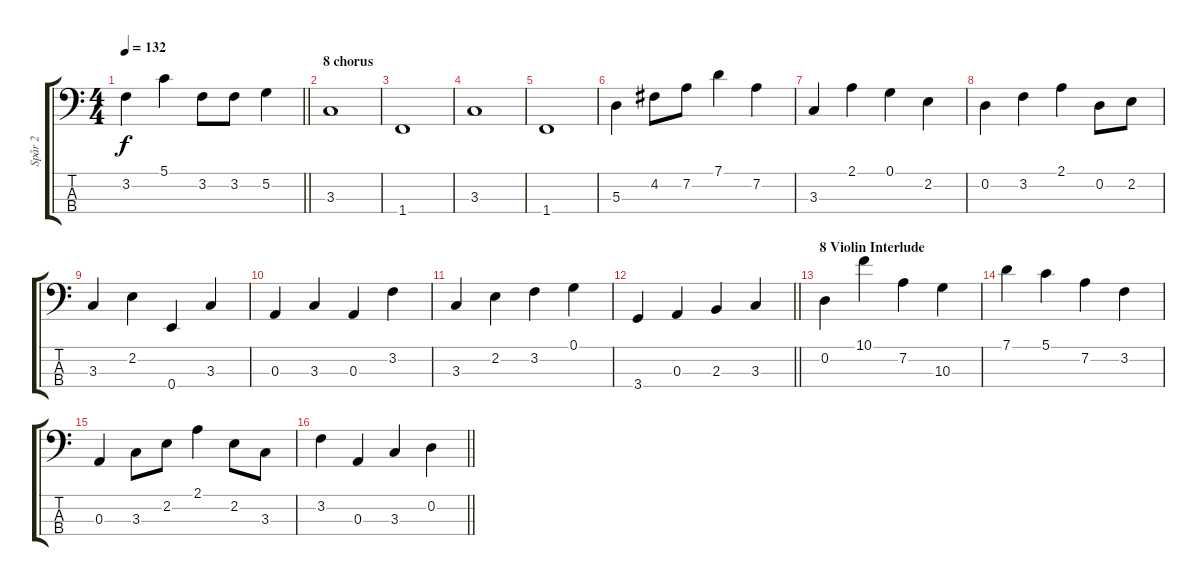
\track ("Spår 2" "Spår 2") {instrument electricbassfinger}
\staff {score tabs}
\tuning (G2 D2 A1 E1) {hide}
\ts (4 4)
\tempo 132
\clef f4
\barLineRight lightlight
\ks c
3.2.4{dy f} 5.1.4 3.2.8 3.2.8 5.2.4 |
\section ("" "8 chorus")
3.3.1 |
1.4.1 |
3.3.1 |
1.4.1 |
5.3.4 4.2.8 7.2.8 7.1.4 7.2.4 |
3.3.4 2.1.4 0.1.4 2.2.4 |
0.2.4 3.2.4 2.1.4 0.2.8 2.2.8 |
3.3.4 2.2.4 0.4.4 3.3.4 |
0.3.4 3.3.4 0.3.4 3.2.4 |
3.3.4 2.2.4 3.2.4 0.1.4 |
\barLineRight lightlight
3.4.4 0.3.4 2.3.4 3.3.4 |
\section ("" "8 Violin Interlude")
0.2.4 10.1.4 7.2.4 10.3.4 |
7.1.4 5.1.4 7.2.4 3.2.4 |
0.3.4 3.3.8 2.2.8 2.1.4 2.2.8 3.3.8 |
\barLineRight lightlight
3.2.4 0.3.4 3.3.4 0.2.4
